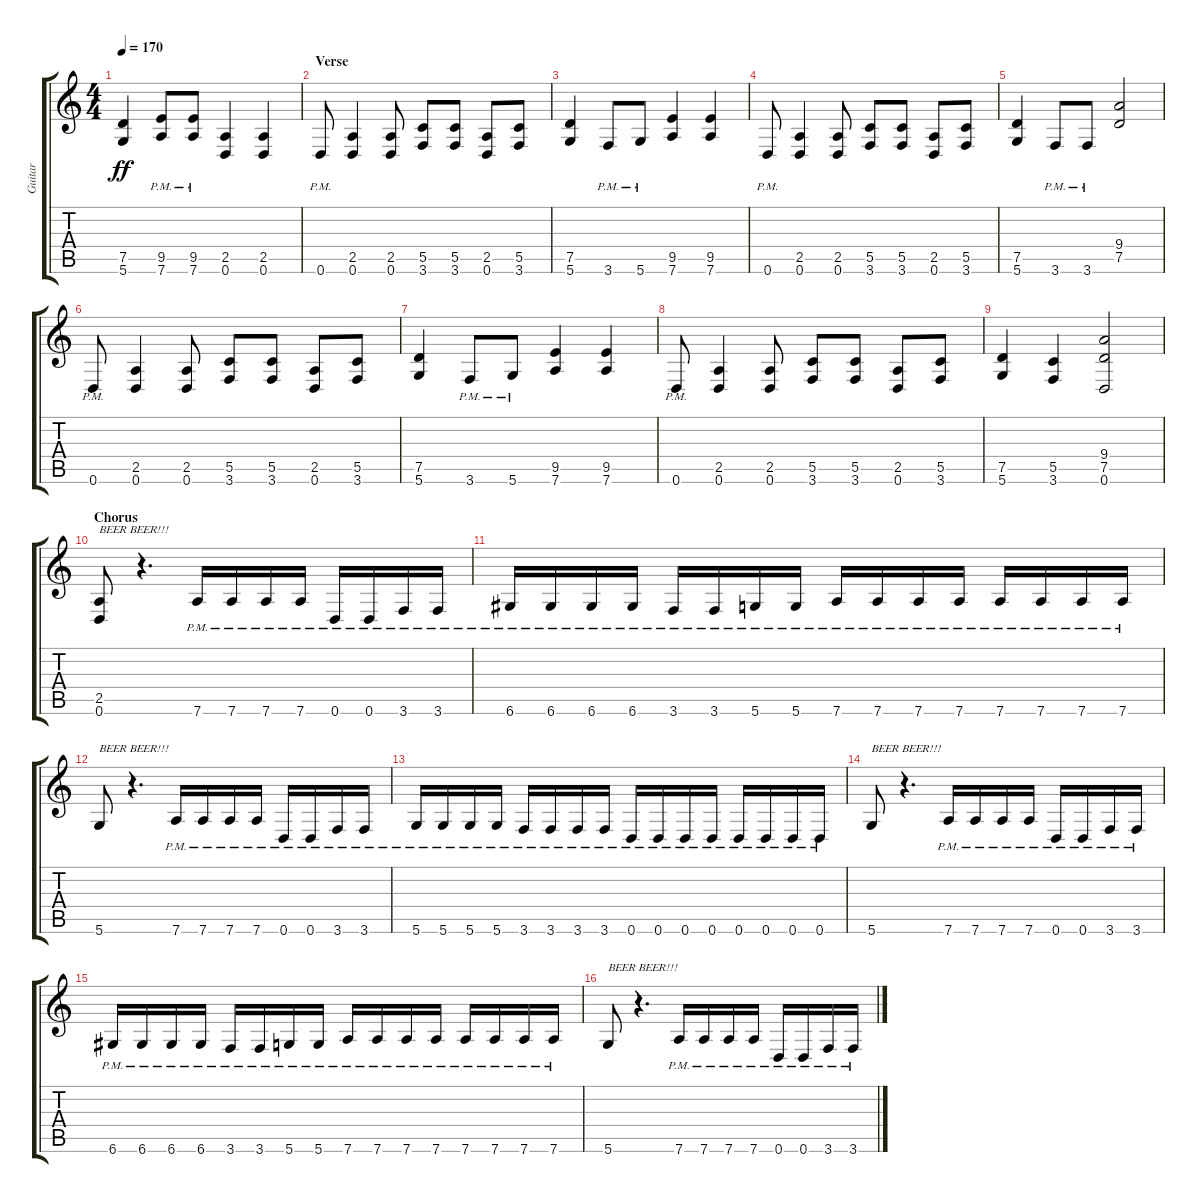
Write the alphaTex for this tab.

\track ("Guitar" "Guitar") {instrument distortionguitar}
\staff {score tabs}
\tuning (D4 A3 F3 C3 G2 D2) {hide}
\ts (4 4)
\tempo 170
\clef g2
\ks c
(7.5 5.6).4{dy ff} (9.5{pm} 7.6{pm}).8 (9.5{pm} 7.6{pm}).8 (2.5 0.6).4 (2.5 0.6).4 |
\section ("" "Verse")
0.6{pm}.8 (2.5 0.6).4 (2.5 0.6).8 (5.5 3.6).8 (5.5 3.6).8 (2.5 0.6).8 (5.5 3.6).8 |
(7.5 5.6).4 3.6{pm}.8 5.6{pm}.8 (9.5 7.6).4 (9.5 7.6).4 |
0.6{pm}.8 (2.5 0.6).4 (2.5 0.6).8 (5.5 3.6).8 (5.5 3.6).8 (2.5 0.6).8 (5.5 3.6).8 |
(7.5 5.6).4 3.6{pm}.8 3.6{pm}.8 (9.4 7.5).2 |
0.6{pm}.8 (2.5 0.6).4 (2.5 0.6).8 (5.5 3.6).8 (5.5 3.6).8 (2.5 0.6).8 (5.5 3.6).8 |
(7.5 5.6).4 3.6{pm}.8 5.6{pm}.8 (9.5 7.6).4 (9.5 7.6).4 |
0.6{pm}.8 (2.5 0.6).4 (2.5 0.6).8 (5.5 3.6).8 (5.5 3.6).8 (2.5 0.6).8 (5.5 3.6).8 |
(7.5 5.6).4 (5.5 3.6).4 (9.4 7.5 0.6).2 |
\section ("" "Chorus")
(2.5 0.6).8{txt "BEER BEER!!!"} r.4{d} 7.6{pm}.16 7.6{pm}.16 7.6{pm}.16 7.6{pm}.16 0.6{pm}.16 0.6{pm}.16 3.6{pm}.16 3.6{pm}.16 |
6.6{pm}.16 6.6{pm}.16 6.6{pm}.16 6.6{pm}.16 3.6{pm}.16 3.6{pm}.16 5.6{pm}.16 5.6{pm}.16 7.6{pm}.16 7.6{pm}.16 7.6{pm}.16 7.6{pm}.16 7.6{pm}.16 7.6{pm}.16 7.6{pm}.16 7.6{pm}.16 |
5.6.8{txt "BEER BEER!!!"} r.4{d} 7.6{pm}.16 7.6{pm}.16 7.6{pm}.16 7.6{pm}.16 0.6{pm}.16 0.6{pm}.16 3.6{pm}.16 3.6{pm}.16 |
5.6{pm}.16 5.6{pm}.16 5.6{pm}.16 5.6{pm}.16 3.6{pm}.16 3.6{pm}.16 3.6{pm}.16 3.6{pm}.16 0.6{pm}.16 0.6{pm}.16 0.6{pm}.16 0.6{pm}.16 0.6{pm}.16 0.6{pm}.16 0.6{pm}.16 0.6{pm}.16 |
5.6.8{txt "BEER BEER!!!"} r.4{d} 7.6{pm}.16 7.6{pm}.16 7.6{pm}.16 7.6{pm}.16 0.6{pm}.16 0.6{pm}.16 3.6{pm}.16 3.6{pm}.16 |
6.6{pm}.16 6.6{pm}.16 6.6{pm}.16 6.6{pm}.16 3.6{pm}.16 3.6{pm}.16 5.6{pm}.16 5.6{pm}.16 7.6{pm}.16 7.6{pm}.16 7.6{pm}.16 7.6{pm}.16 7.6{pm}.16 7.6{pm}.16 7.6{pm}.16 7.6{pm}.16 |
5.6.8{txt "BEER BEER!!!"} r.4{d} 7.6{pm}.16 7.6{pm}.16 7.6{pm}.16 7.6{pm}.16 0.6{pm}.16 0.6{pm}.16 3.6{pm}.16 3.6{pm}.16
